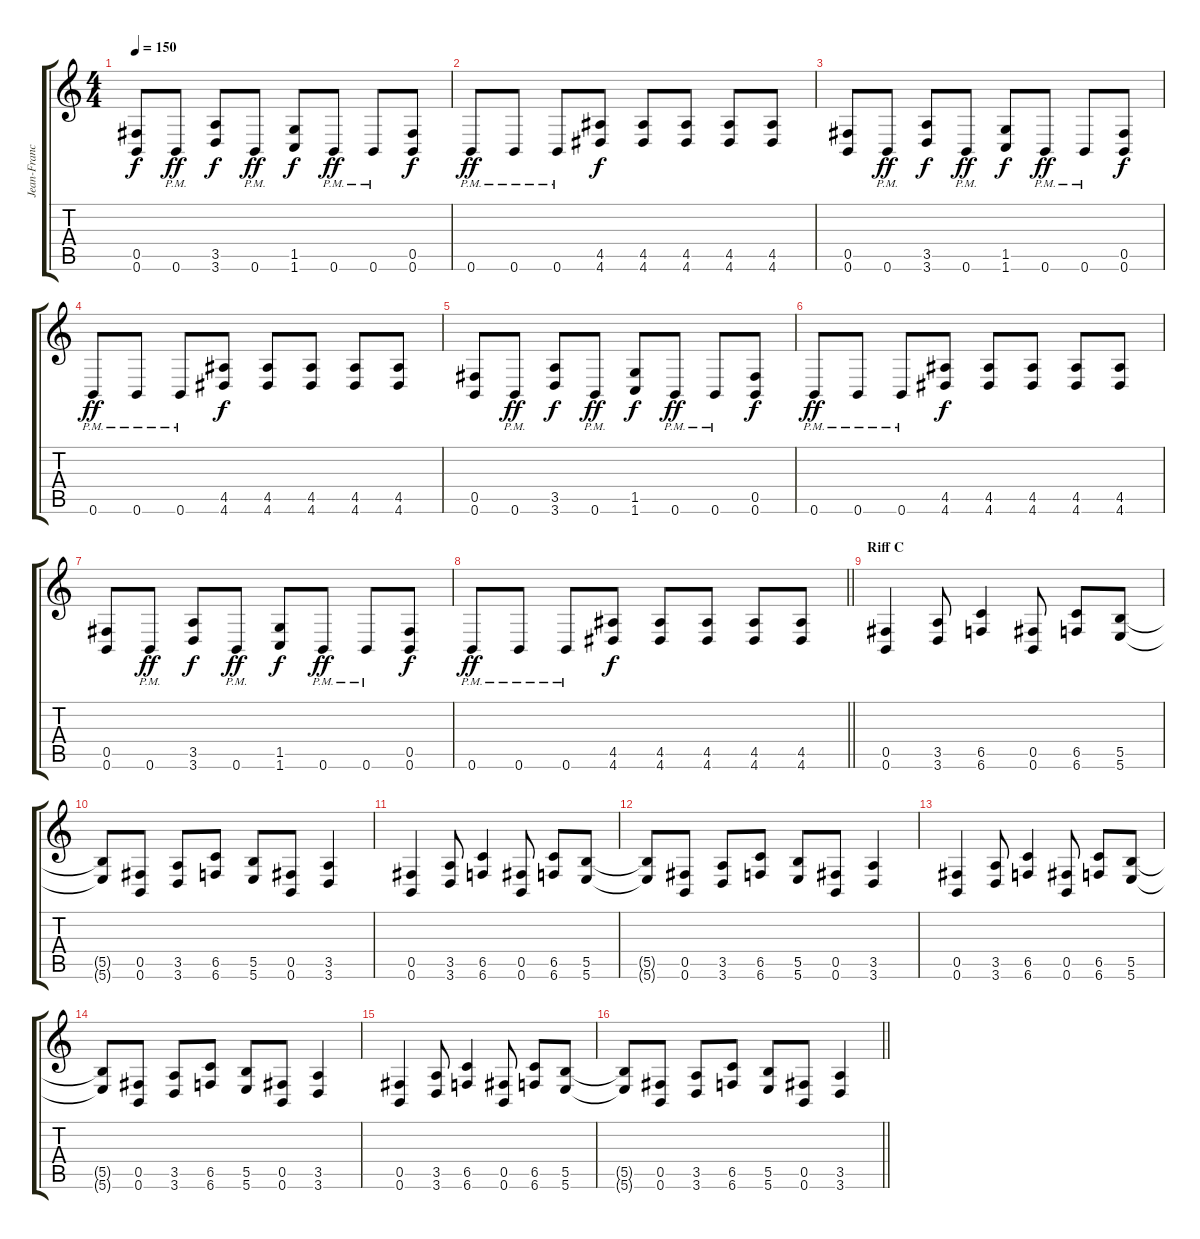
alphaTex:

\track ("Jean-Francois Dagenais " "Jean-Franc") {instrument distortionguitar}
\staff {score tabs}
\tuning (Db4 Ab3 E3 B2 Gb2 B1) {hide}
\ts (4 4)
\tempo 150
\clef g2
\ks c
(0.5 0.6).8{dy f} 0.6{pm}.8{dy ff} (3.5 3.6).8{dy f} 0.6{pm}.8{dy ff} (1.5 1.6).8{dy f} 0.6{pm}.8{dy ff} 0.6{pm}.8 (0.5 0.6).8{dy f} |
0.6{pm}.8{dy ff} 0.6{pm}.8 0.6{pm}.8 (4.5 4.6).8{dy f} (4.5 4.6).8 (4.5 4.6).8 (4.5 4.6).8 (4.5 4.6).8 |
(0.5 0.6).8 0.6{pm}.8{dy ff} (3.5 3.6).8{dy f} 0.6{pm}.8{dy ff} (1.5 1.6).8{dy f} 0.6{pm}.8{dy ff} 0.6{pm}.8 (0.5 0.6).8{dy f} |
0.6{pm}.8{dy ff} 0.6{pm}.8 0.6{pm}.8 (4.5 4.6).8{dy f} (4.5 4.6).8 (4.5 4.6).8 (4.5 4.6).8 (4.5 4.6).8 |
(0.5 0.6).8 0.6{pm}.8{dy ff} (3.5 3.6).8{dy f} 0.6{pm}.8{dy ff} (1.5 1.6).8{dy f} 0.6{pm}.8{dy ff} 0.6{pm}.8 (0.5 0.6).8{dy f} |
0.6{pm}.8{dy ff} 0.6{pm}.8 0.6{pm}.8 (4.5 4.6).8{dy f} (4.5 4.6).8 (4.5 4.6).8 (4.5 4.6).8 (4.5 4.6).8 |
(0.5 0.6).8 0.6{pm}.8{dy ff} (3.5 3.6).8{dy f} 0.6{pm}.8{dy ff} (1.5 1.6).8{dy f} 0.6{pm}.8{dy ff} 0.6{pm}.8 (0.5 0.6).8{dy f} |
\barLineRight lightlight
0.6{pm}.8{dy ff} 0.6{pm}.8 0.6{pm}.8 (4.5 4.6).8{dy f} (4.5 4.6).8 (4.5 4.6).8 (4.5 4.6).8 (4.5 4.6).8 |
\section ("" "Riff C")
(0.5 0.6).4 (3.5 3.6).8 (6.5 6.6).4 (0.5 0.6).8 (6.5 6.6).8 (5.5 5.6).8 |
(5.5{t} 5.6{t}).8 (0.5 0.6).8 (3.5 3.6).8 (6.5 6.6).8 (5.5 5.6).8 (0.5 0.6).8 (3.5 3.6).4 |
(0.5 0.6).4 (3.5 3.6).8 (6.5 6.6).4 (0.5 0.6).8 (6.5 6.6).8 (5.5 5.6).8 |
(5.5{t} 5.6{t}).8 (0.5 0.6).8 (3.5 3.6).8 (6.5 6.6).8 (5.5 5.6).8 (0.5 0.6).8 (3.5 3.6).4 |
(0.5 0.6).4 (3.5 3.6).8 (6.5 6.6).4 (0.5 0.6).8 (6.5 6.6).8 (5.5 5.6).8 |
(5.5{t} 5.6{t}).8 (0.5 0.6).8 (3.5 3.6).8 (6.5 6.6).8 (5.5 5.6).8 (0.5 0.6).8 (3.5 3.6).4 |
(0.5 0.6).4 (3.5 3.6).8 (6.5 6.6).4 (0.5 0.6).8 (6.5 6.6).8 (5.5 5.6).8 |
\barLineRight lightlight
(5.5{t} 5.6{t}).8 (0.5 0.6).8 (3.5 3.6).8 (6.5 6.6).8 (5.5 5.6).8 (0.5 0.6).8 (3.5 3.6).4
